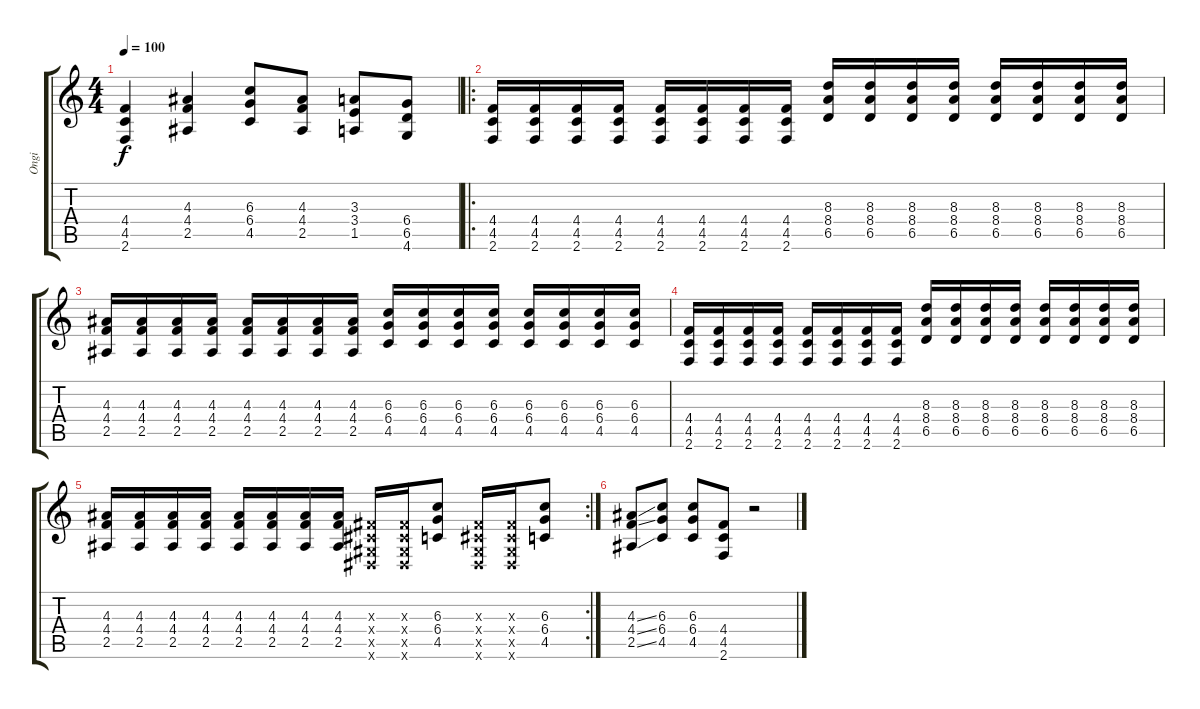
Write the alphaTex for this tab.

\track ("Ongi" "Ongi") {instrument distortionguitar}
\staff {score tabs}
\tuning (Eb4 Bb3 Gb3 Db3 Ab2 Eb2) {hide}
\ts (4 4)
\tempo 100
\clef g2
\ks c
(4.4 4.5 2.6).4{dy f} (4.3 4.4 2.5).4 (6.3 6.4 4.5).8 (4.3 4.4 2.5).8 (3.3 3.4 1.5).8 (6.4 6.5 4.6).8 |
\ro
(4.4 4.5 2.6).16 (4.4 4.5 2.6).16 (4.4 4.5 2.6).16 (4.4 4.5 2.6).16 (4.4 4.5 2.6).16 (4.4 4.5 2.6).16 (4.4 4.5 2.6).16 (4.4 4.5 2.6).16 (8.3 8.4 6.5).16 (8.3 8.4 6.5).16 (8.3 8.4 6.5).16 (8.3 8.4 6.5).16 (8.3 8.4 6.5).16 (8.3 8.4 6.5).16 (8.3 8.4 6.5).16 (8.3 8.4 6.5).16 |
(4.3 4.4 2.5).16 (4.3 4.4 2.5).16 (4.3 4.4 2.5).16 (4.3 4.4 2.5).16 (4.3 4.4 2.5).16 (4.3 4.4 2.5).16 (4.3 4.4 2.5).16 (4.3 4.4 2.5).16 (6.3 6.4 4.5).16 (6.3 6.4 4.5).16 (6.3 6.4 4.5).16 (6.3 6.4 4.5).16 (6.3 6.4 4.5).16 (6.3 6.4 4.5).16 (6.3 6.4 4.5).16 (6.3 6.4 4.5).16 |
(4.4 4.5 2.6).16 (4.4 4.5 2.6).16 (4.4 4.5 2.6).16 (4.4 4.5 2.6).16 (4.4 4.5 2.6).16 (4.4 4.5 2.6).16 (4.4 4.5 2.6).16 (4.4 4.5 2.6).16 (8.3 8.4 6.5).16 (8.3 8.4 6.5).16 (8.3 8.4 6.5).16 (8.3 8.4 6.5).16 (8.3 8.4 6.5).16 (8.3 8.4 6.5).16 (8.3 8.4 6.5).16 (8.3 8.4 6.5).16 |
\rc 2
(4.3 4.4 2.5).16 (4.3 4.4 2.5).16 (4.3 4.4 2.5).16 (4.3 4.4 2.5).16 (4.3 4.4 2.5).16 (4.3 4.4 2.5).16 (4.3 4.4 2.5).16 (4.3 4.4 2.5).16 (0.3{x} 0.4{x} 0.5{x} 0.6{x}).16 (0.3{x} 0.4{x} 0.5{x} 0.6{x}).16 (6.3 6.4 4.5).8 (0.3{x} 0.4{x} 0.5{x} 0.6{x}).16 (0.3{x} 0.4{x} 0.5{x} 0.6{x}).16 (6.3 6.4 4.5).8 |
(4.3{ss} 4.4{ss} 2.5{ss}).8 (6.3 6.4 4.5).8 (6.3 6.4 4.5).8 (4.4 4.5 2.6).8 r.2
